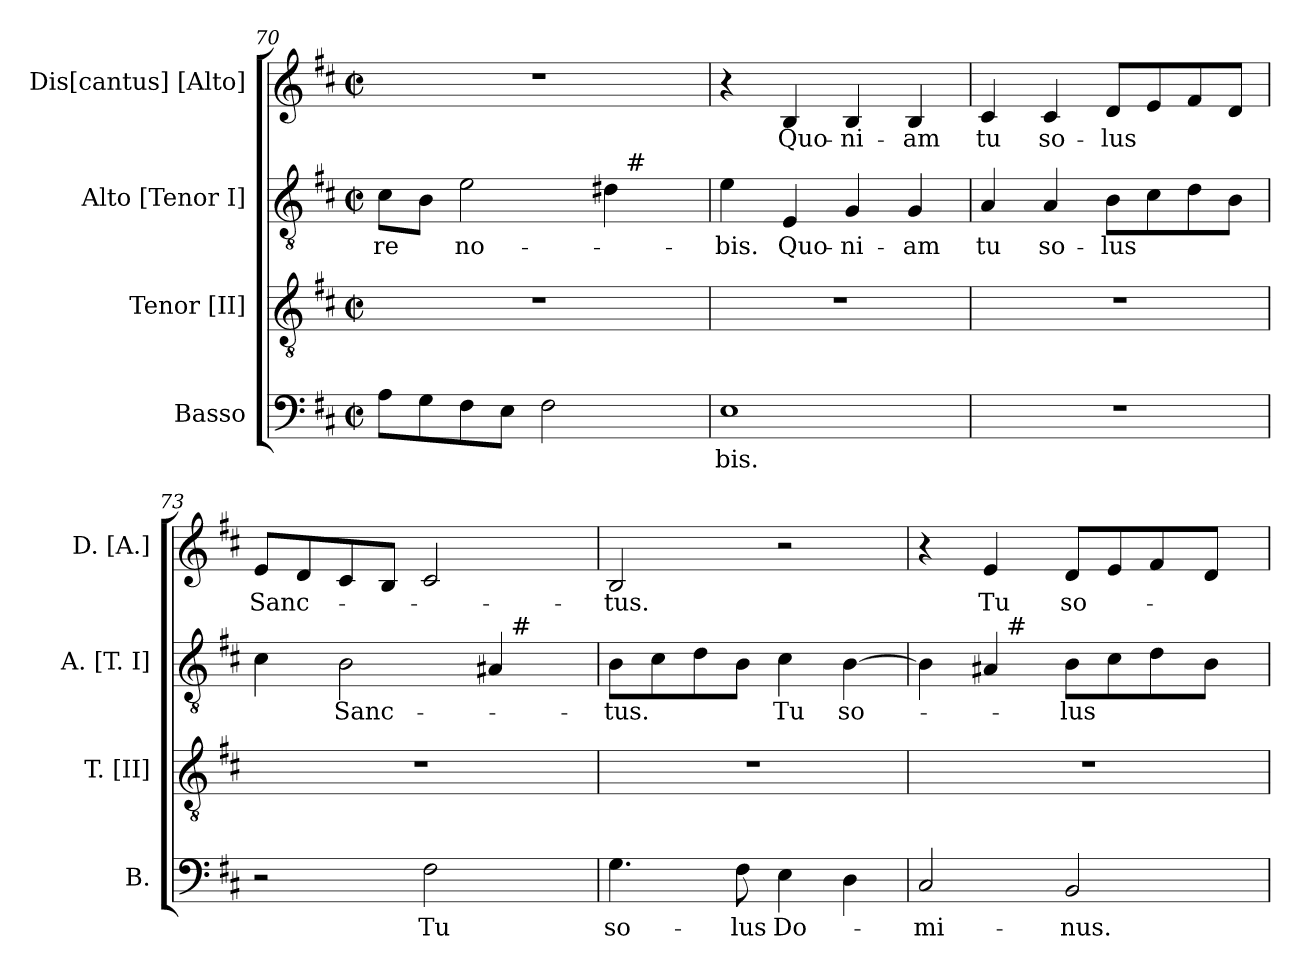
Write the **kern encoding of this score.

**kern	**text	**kern	**kern	**text	**kern	**text
*part4	*part4	*part3	*part2	*part2	*part1	*part1
*staff4	*staff4	*staff3	*staff2	*staff2	*staff1	*staff1
*I"Basso	*	*I"Tenor [II]	*I"Alto [Tenor I]	*	*I"Dis[cantus] [Alto]	*
*I'B.	*	*I'T. [II]	*I'A. [T. I]	*	*I'D. [A.]	*
*clefF4	*	*clefGv2	*clefGv2	*	*clefG2	*
*	*	*ITrd7c12	*ITrd7c12	*	*	*
*k[f#c#]	*	*k[f#c#]	*k[f#c#]	*	*k[f#c#]	*
*D:	*	*D:	*D:	*	*D:	*
*M2/2	*	*M2/2	*M2/2	*	*M2/2	*
*met(c|)	*	*met(c|)	*met(c|)	*	*met(c|)	*
=70	=70	=70	=70	=70	=70	=70
!	!	!	!	!LO:LY:b:color=#000000	!	!
*	*	*	*^	*	*	*
8Ai\L	.	1r	8C#i\L	2ryy	-re	1r	.
8Gi\	.	.	8BBi\J	.	.	.	.
!	!	!	!	!	!LO:LY:b:color=#000000	!	!
8F#i\	.	.	2Ei\	.	no-	.	.
8Ei\J	.	.	.	.	.	.	.
2F#i\	.	.	.	4ryy	.	.	.
.	.	.	4D#i\	32ryy	.	.	.
.	.	.	.	256ryy	.	.	.
!	!	!	!	!LO:TX:a:t=#	!	!	!
.	.	.	.	8ryy	.	.	.
.	.	.	.	16ryy	.	.	.
.	.	.	.	64..ryy	.	.	.
*	*	*	*v	*v	*	*	*
=71	=71	=71	=71	=71	=71	=71
*	*	*	*^	*	*	*
!	!LO:LY:b:color=#000000	!	!	!	!	!	!
*	*	*	*v	*v	*	*	*
*	*	*	*^	*	*	*
!	!	!	!	!	!LO:LY:b:color=#000000	!	!
*	*	*	*v	*v	*	*	*
1Ei	-bis.	1r	4Ei\	-bis.	4r	.
!	!	!	!	!LO:LY:b:color=#000000	!	!
!	!	!	!	!	!	!LO:LY:b:color=#000000
.	.	.	4EEi/	Quo-	4Bi/	Quo-
!	!	!	!	!LO:LY:b:color=#000000	!	!
!	!	!	!	!	!	!LO:LY:b:color=#000000
.	.	.	4GGi/	-ni-	4Bi/	-ni-
!	!	!	!	!LO:LY:b:color=#000000	!	!
!	!	!	!	!	!	!LO:LY:b:color=#000000
.	.	.	4GGi/	-am	4Bi/	-am
=72	=72	=72	=72	=72	=72	=72
!	!	!	!	!LO:LY:b:color=#000000	!	!
!	!	!	!	!	!	!LO:LY:b:color=#000000
1r	.	1r	4AAi/	tu	4c#i/	tu
!	!	!	!	!LO:LY:b:color=#000000	!	!
!	!	!	!	!	!	!LO:LY:b:color=#000000
.	.	.	4AAi/	so-	4c#i/	so-
!	!	!	!	!LO:LY:b:color=#000000	!	!
!	!	!	!	!	!	!LO:LY:b:color=#000000
.	.	.	8BBi\L	-lus	8di/L	-lus
.	.	.	8C#i\	.	8ei/	.
.	.	.	8Di\	.	8f#i/	.
.	.	.	8BBi\J	.	8di/J	.
=73	=73	=73	=73	=73	=73	=73
!	!	!	!	!	!	!LO:LY:b:color=#000000
*	*	*	*^	*	*	*
2r	.	1r	4C#i\	2ryy	.	8ei/L	Sanc-
.	.	.	.	.	.	8di/	.
!	!	!	!	!	!LO:LY:b:color=#000000	!	!
.	.	.	2BBi\	.	Sanc-	8c#i/	.
.	.	.	.	.	.	8Bi/J	.
!	!LO:LY:b:color=#000000	!	!	!	!	!	!
2F#i\	Tu	.	.	4ryy	.	2c#i/	.
.	.	.	4AA#i/	32ryy	.	.	.
.	.	.	.	256ryy	.	.	.
!	!	!	!	!LO:TX:a:t=#	!	!	!
.	.	.	.	8ryy	.	.	.
.	.	.	.	16ryy	.	.	.
.	.	.	.	64..ryy	.	.	.
*	*	*	*v	*v	*	*	*
=74	=74	=74	=74	=74	=74	=74
*	*	*	*^	*	*	*
!	!LO:LY:b:color=#000000	!	!	!	!	!	!
*	*	*	*v	*v	*	*	*
*	*	*	*^	*	*	*
!	!	!	!	!	!LO:LY:b:color=#000000	!	!
*	*	*	*v	*v	*	*	*
*	*	*	*^	*	*	*
!	!	!	!	!	!	!	!LO:LY:b:color=#000000
*	*	*	*v	*v	*	*	*
4.Gi\	so-	1r	8BBi\L	-tus.	2Bi/	-tus.
.	.	.	8C#i\	.	.	.
.	.	.	8Di\	.	.	.
!	!LO:LY:b:color=#000000	!	!	!	!	!
8F#i\	-lus	.	8BBi\J	.	.	.
!	!LO:LY:b:color=#000000	!	!	!	!	!
!	!	!	!	!LO:LY:b:color=#000000	!	!
4Ei\	Do-	.	4C#i\	Tu	2r	.
!	!	!	!	!LO:LY:b:color=#000000	!	!
4Di\	.	.	[>4BBi\	so-	.	.
=75	=75	=75	=75	=75	=75	=75
!	!LO:LY:b:color=#000000	!	!	!	!	!
*	*	*	*^	*	*	*
2C#i/	-mi-	1r	4BBi\]	4ryy	.	4r	.
!	!	!	!	!	!	!	!LO:LY:b:color=#000000
.	.	.	4AA#i/	32ryy	.	4ei/	Tu
.	.	.	.	256ryy	.	.	.
!	!	!	!	!LO:TX:a:t=#	!	!	!
.	.	.	.	2ryy	.	.	.
!	!LO:LY:b:color=#000000	!	!	!	!	!	!
!	!	!	!	!	!LO:LY:b:color=#000000	!	!
!	!	!	!	!	!	!	!LO:LY:b:color=#000000
2BBi/	-nus.	.	8BBi\L	.	-lus	8di/L	so-
.	.	.	8C#i\	.	.	8ei/	.
.	.	.	8Di\	.	.	8f#i/	.
.	.	.	.	8ryy	.	.	.
.	.	.	8BBi\J	.	.	8di/J	.
.	.	.	.	16ryy	.	.	.
.	.	.	.	64..ryy	.	.	.
*	*	*	*v	*v	*	*	*
=	=	=	=	=	=	=
*-	*-	*-	*-	*-	*-	*-
